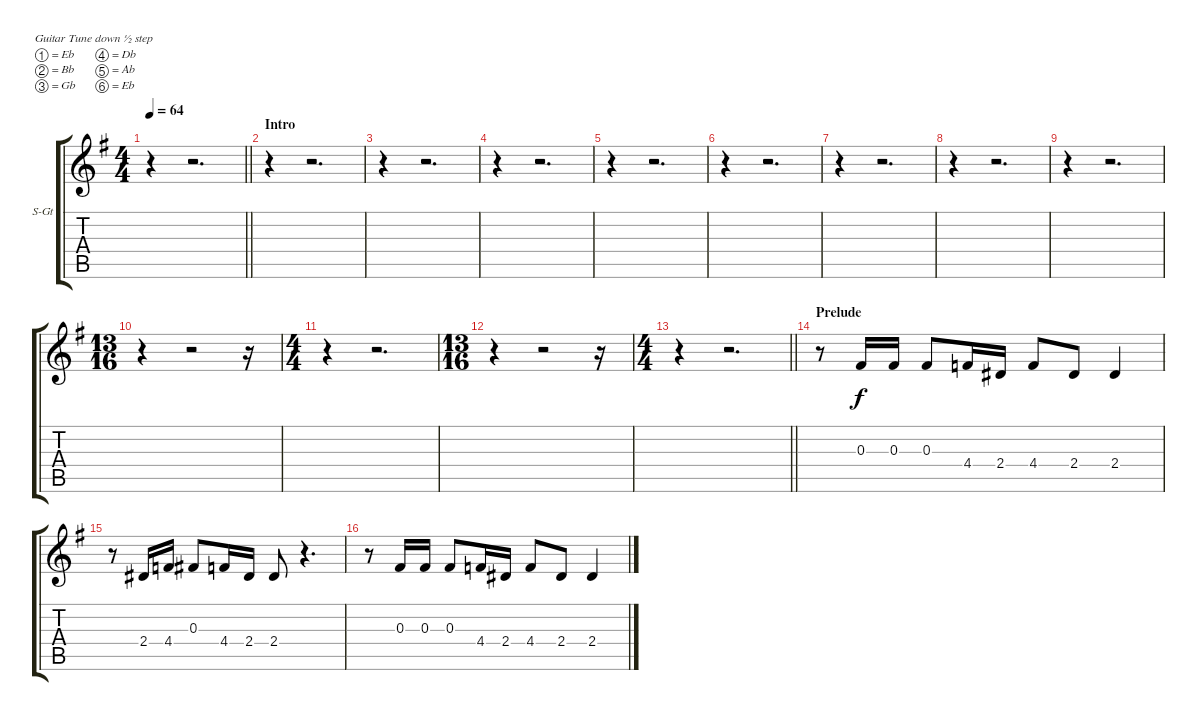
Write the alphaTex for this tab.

\bracketExtendMode groupsimilarinstruments
\firstSystemTrackNameOrientation horizontal
\otherSystemsTrackNameOrientation horizontal
\track ("Вокал" "S-Gt") {mute instrument trumpet}
\staff {score tabs}
\tuning (Eb4 Bb3 Gb3 Db3 Ab2 Eb2)
\displaytranspose 12
\ts (4 4)
\beaming (8 2 2 2 2)
\tempo 64
\clef g2
\barLineRight lightlight
\ks eminor
r.4{dy f instrument trumpet} r.2{d} |
\section ("" "Intro")
r.4 r.2{d} |
r.4 r.2{d} |
r.4 r.2{d} |
r.4 r.2{d} |
r.4 r.2{d} |
r.4 r.2{d} |
r.4 r.2{d} |
r.4 r.2{d} |
\ts (13 16)
\beaming (8 6)
r.4 r.2 r.16 |
\ts (4 4)
\beaming (8 2 2 2 2)
r.4 r.2{d} |
\ts (13 16)
\beaming (8 2 2 2 2)
r.4 r.2 r.16 |
\ts (4 4)
\beaming (8 2 2 2 2)
\barLineRight lightlight
r.4 r.2{d} |
\section ("" "Prelude")
r.8 0.3.16 0.3.16 0.3.8 4.4.16 2.4.16 4.4.8 2.4.8 2.4.4 |
r.8 2.4.16 4.4.16 0.3.8 4.4.16 2.4.16 2.4.8 r.4{d} |
r.8 0.3.16 0.3.16 0.3.8 4.4.16 2.4.16 4.4.8 2.4.8 2.4.4
